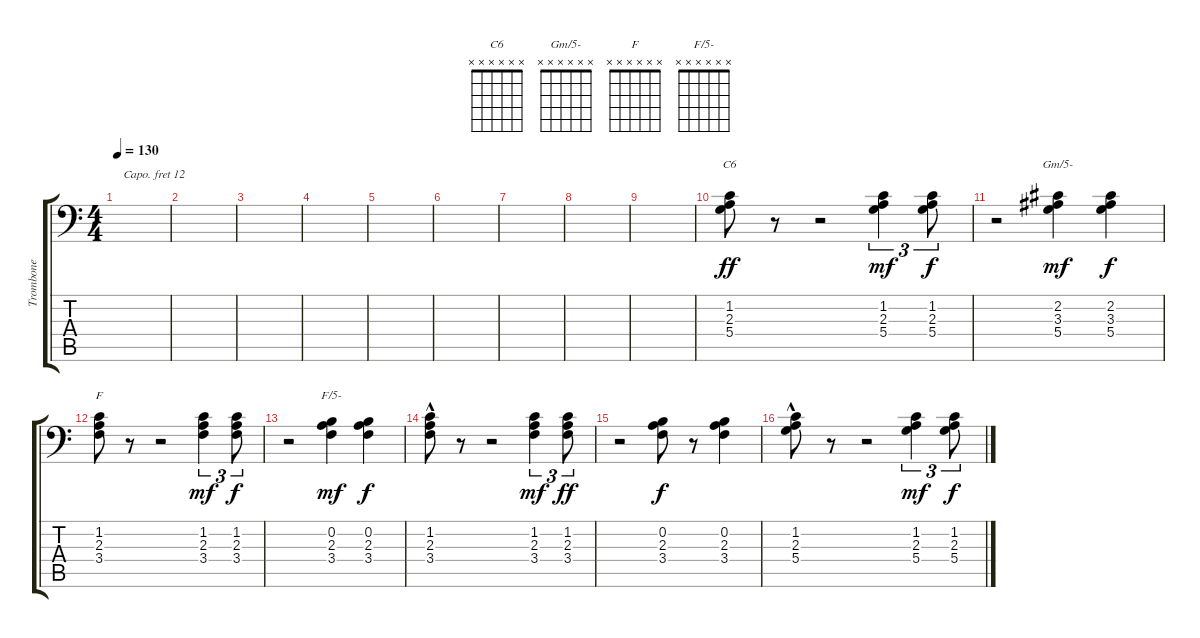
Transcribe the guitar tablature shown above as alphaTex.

\track ("Trombone" "Trombone") {instrument trombone}
\staff {score tabs}
\capo 12
\tuning (E3 B2 G2 D2 A1 E1) {hide}
\chord ("C6" x x x x x x) {firstfret 0}
\chord ("Gm/5-" x x x x x x) {firstfret 0}
\chord ("F" x x x x x x) {firstfret 0}
\chord ("F/5-" x x x x x x) {firstfret 0}
\ts (4 4)
\tempo 130
\clef f4
\ks c
|
|
|
|
|
|
|
|
|
(1.2 2.3 5.4).8{ch "C6" dy ff} r.8 r.2 (1.2 2.3 5.4).4{tu (3 2) dy mf} (1.2 2.3 5.4).8{tu (3 2) dy f} |
r.2 (2.2 3.3 5.4).4{ch "Gm/5-" dy mf} (2.2 3.3 5.4).4{dy f} |
(1.2 2.3 3.4).8{ch "F"} r.8 r.2 (1.2 2.3 3.4).4{tu (3 2) dy mf} (1.2 2.3 3.4).8{tu (3 2) dy f} |
r.2 (0.2 2.3 3.4).4{ch "F/5-" dy mf} (0.2 2.3 3.4).4{dy f} |
(1.2 2.3{hac} 3.4{hac}).8 r.8 r.2 (1.2 2.3 3.4).4{tu (3 2) dy mf} (1.2 2.3 3.4).8{tu (3 2) dy ff} |
r.2 (0.2 2.3 3.4).8{dy f} r.8 (0.2 2.3 3.4).4 |
(1.2 2.3 5.4{hac}).8 r.8 r.2 (1.2 2.3 5.4).4{tu (3 2) dy mf} (1.2 2.3 5.4).8{tu (3 2) dy f}
